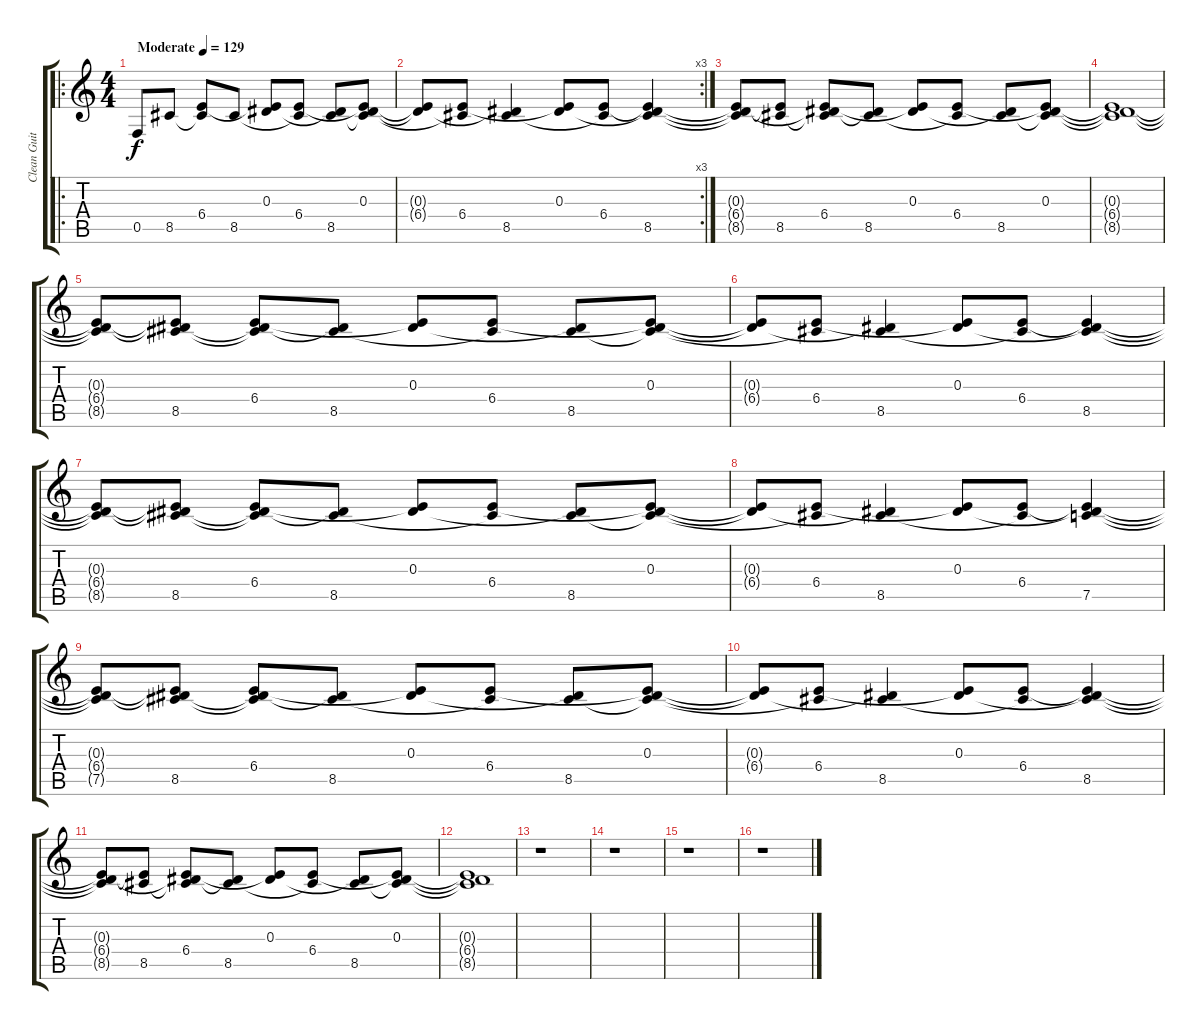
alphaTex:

\track ("Clean Guitar" "Clean Guit") {instrument electricguitarclean}
\staff {score tabs}
\tuning (C4 G3 Eb3 Bb2 F2 C2) {hide}
\ro
\ts (4 4)
\tempo (129 "Moderate")
\clef g2
\ks c
0.5.8{dy f instrument electricguitarclean} 8.5.8 (6.4 8.5{t}).8 8.5.8 (0.3 6.4{t}).8 (6.4 8.5{t}).8 (0.3{t} 8.5).8 (0.3 6.4{t} 8.5{t}).8 |
\rc 3
(0.3{t} 6.4{t}).8 (6.4 8.5{t}).8 (0.3{t} 8.5).4 (0.3 6.4{t}).8 (6.4 8.5{t}).8 (0.3{t} 6.4{t} 8.5).4 |
(0.3{t} 6.4{t} 8.5{t}).8 (6.4{t} 8.5).8 (0.3{t} 6.4 8.5{t}).8 (0.3{t} 8.5).8 (0.3 6.4{t}).8 (6.4 8.5{t}).8 (0.3{t} 8.5).8 (0.3 6.4{t} 8.5{t}).8 |
(0.3{t} 6.4{t} 8.5{t}).1 |
(0.3{t} 6.4{t} 8.5{t}).8 (0.3{t} 6.4{t} 8.5).8 (0.3{t} 6.4 8.5{t}).8 (0.3{t} 8.5).8 (0.3 6.4{t}).8 (6.4 8.5{t}).8 (0.3{t} 8.5).8 (0.3 6.4{t} 8.5{t}).8 |
(0.3{t} 6.4{t}).8 (6.4 8.5{t}).8 (0.3{t} 8.5).4 (0.3 6.4{t}).8 (6.4 8.5{t}).8 (0.3{t} 6.4{t} 8.5).4 |
(0.3{t} 6.4{t} 8.5{t}).8 (0.3{t} 6.4{t} 8.5).8 (0.3{t} 6.4 8.5{t}).8 (0.3{t} 8.5).8 (0.3 6.4{t}).8 (6.4 8.5{t}).8 (0.3{t} 8.5).8 (0.3 6.4{t} 8.5{t}).8 |
(0.3{t} 6.4{t}).8 (6.4 8.5{t}).8 (0.3{t} 8.5).4 (0.3 6.4{t}).8 (6.4 8.5{t}).8 (0.3{t} 6.4{t} 7.5).4 |
(0.3{t} 6.4{t} 7.5{t}).8 (0.3{t} 6.4{t} 8.5).8 (0.3{t} 6.4 8.5{t}).8 (0.3{t} 8.5).8 (0.3 6.4{t}).8 (6.4 8.5{t}).8 (0.3{t} 8.5).8 (0.3 6.4{t} 8.5{t}).8 |
(0.3{t} 6.4{t}).8 (6.4 8.5{t}).8 (0.3{t} 8.5).4 (0.3 6.4{t}).8 (6.4 8.5{t}).8 (0.3{t} 6.4{t} 8.5).4 |
(0.3{t} 6.4{t} 8.5{t}).8 (6.4{t} 8.5).8 (0.3{t} 6.4 8.5{t}).8 (0.3{t} 8.5).8 (0.3 6.4{t}).8 (6.4 8.5{t}).8 (0.3{t} 8.5).8 (0.3 6.4{t} 8.5{t}).8 |
(0.3{t} 6.4{t} 8.5{t}).1 |
r.1 |
r.1 |
r.1 |
r.1
